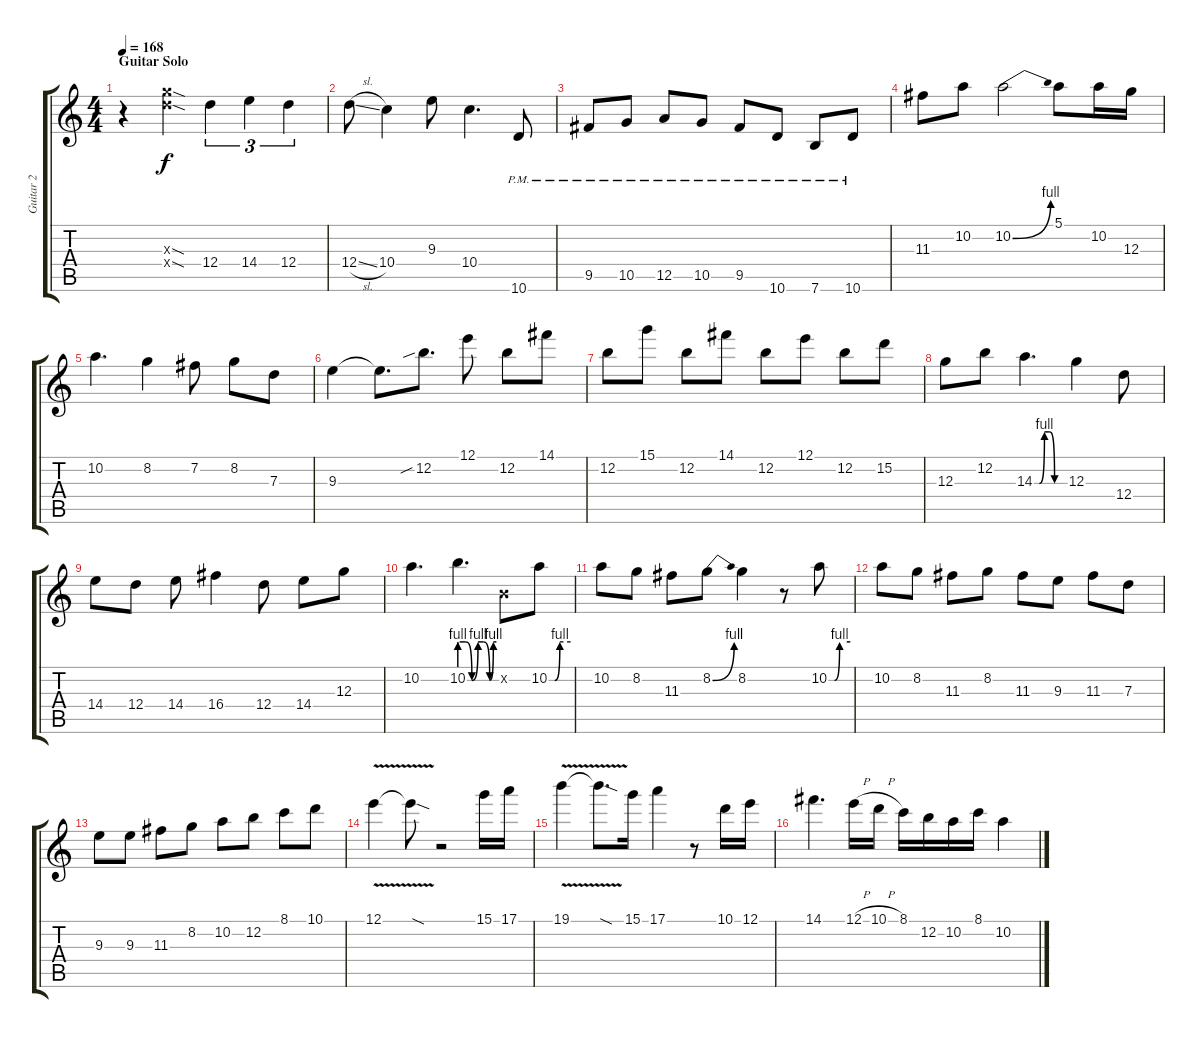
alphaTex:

\track ("Guitar 2" "Guitar 2") {instrument overdrivenguitar}
\staff {score tabs}
\tuning (E4 B3 G3 D3 A2 E2) {hide}
\ts (4 4)
\section ("" "Guitar Solo")
\tempo 168
\clef g2
\ks c
r.4{dy f} (12.3{sod x} 12.4{sod x}).4 12.4.4{tu (3 2)} 14.4.4{tu (3 2)} 12.4.4{tu (3 2)} |
12.4{sl}.8 10.4.4 9.3.8 10.4.4{d} 10.6{pm}.8 |
9.5{pm}.8 10.5{pm}.8 12.5{pm}.8 10.5{pm}.8 9.5{pm}.8 10.6{pm}.8 7.6{pm}.8 10.6{pm}.8 |
11.3.8 10.2.8 10.2{be (bend 0 0 60 4)}.2 5.1.8 10.2.16 12.3.16 |
10.2.4{d} 8.2.4 7.2.8 8.2.8 7.3.8 |
9.3.4 9.3{t}.8{d} 12.2{sib}.8{d} 12.1.8 12.2.8 14.1.8 |
12.2.8 15.1.8 12.2.8 14.1.8 12.2.8 12.1.8 12.2.8 15.2.8 |
12.3.8 12.2.8 14.3{be (custom 0 0 10 0 20 4 30 4 40 0 60 0)}.4{d} 12.3.4 12.4.8 |
14.4.8 12.4.8 14.4.8 16.4.4 12.4.8 14.4.8 12.3.8 |
10.2.4{d} 10.2{be (custom 0 4 10 4 20 0 30 4 39 4 49 0 55 4 60 4)}.4{d} 0.2{x}.8 10.2{be (custom 0 0 16 0 30 4 60 4)}.8 |
10.2.8 8.2.8 11.3.8 8.2{be (bend 0 0 60 4)}.8 8.2.4 r.8 10.2{be (custom 0 0 16 0 30 4 60 4)}.8 |
10.2.8 8.2.8 11.3.8 8.2.8 11.3.8 9.3.8 11.3.8 7.3.8 |
9.3.8 9.3.8 11.3.8 8.2.8 10.2.8 12.2.8 8.1.8 10.1.8 |
12.1{v}.4 12.1{sod t}.8 r.2 15.1.16 17.1.16 |
19.1{v}.4 19.1{sod t}.8{d} 15.1.16 17.1.4 r.8 10.1.16 12.1.16 |
14.1.4{d} 12.1{h}.16 10.1{h}.16 8.1.16 12.2.16 10.2.16 8.1.16 10.2.4
